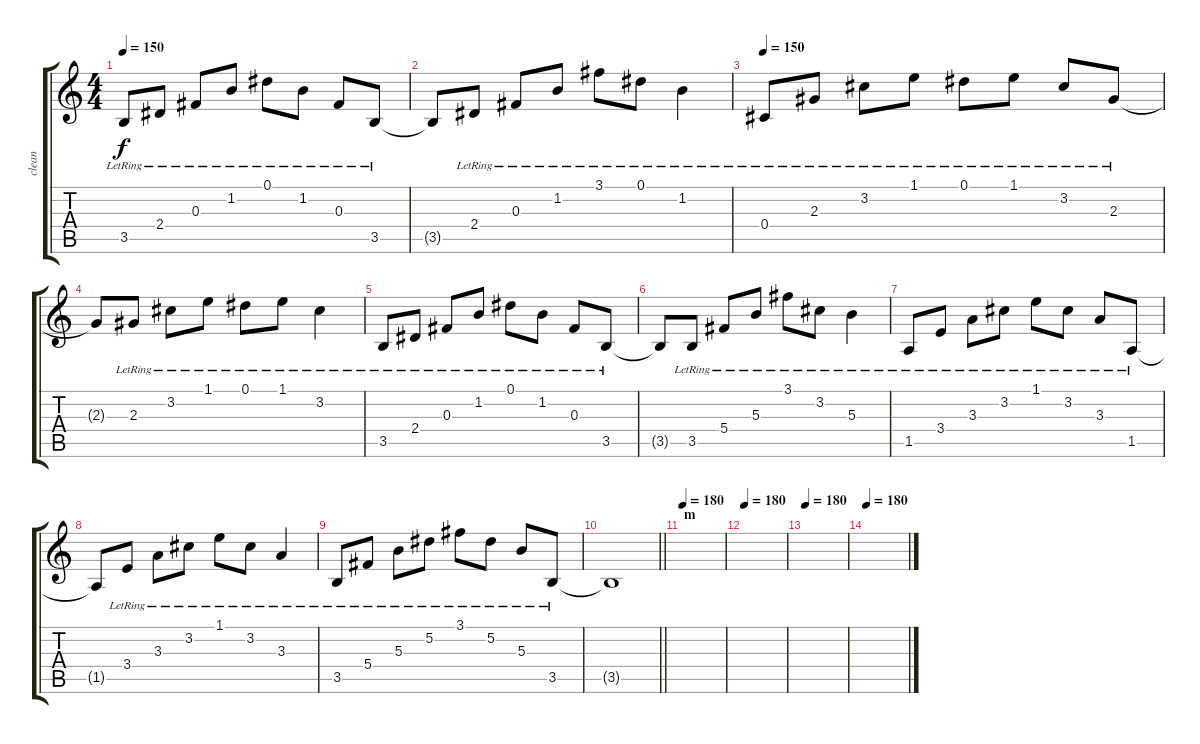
\track ("clean" "clean") {instrument acousticguitarsteel}
\staff {score tabs}
\tuning (Eb4 Bb3 Gb3 Db3 Ab2 Eb2) {hide}
\ts (4 4)
\tempo 150
\clef g2
\ks c
3.5{lr}.8{dy f} 2.4{lr}.8 0.3{lr}.8 1.2{lr}.8 0.1{lr}.8 1.2{lr}.8 0.3{lr}.8 3.5{lr}.8 |
3.5{t}.8 2.4{lr}.8 0.3{lr}.8 1.2{lr}.8 3.1{lr}.8 0.1{lr}.8 1.2{lr}.4 |
\tempo 150
0.4{lr}.8 2.3{lr}.8 3.2{lr}.8 1.1{lr}.8 0.1{lr}.8 1.1{lr}.8 3.2{lr}.8 2.3{lr}.8 |
2.3{t}.8 2.3{lr}.8 3.2{lr}.8 1.1{lr}.8 0.1{lr}.8 1.1{lr}.8 3.2{lr}.4 |
3.5{lr}.8 2.4{lr}.8 0.3{lr}.8 1.2{lr}.8 0.1{lr}.8 1.2{lr}.8 0.3{lr}.8 3.5{lr}.8 |
3.5{t}.8 3.5{lr}.8 5.4{lr}.8 5.3{lr}.8 3.1{lr}.8 3.2{lr}.8 5.3{lr}.4 |
1.5{lr}.8 3.4{lr}.8 3.3{lr}.8 3.2{lr}.8 1.1{lr}.8 3.2{lr}.8 3.3{lr}.8 1.5{lr}.8 |
1.5{t}.8 3.4{lr}.8 3.3{lr}.8 3.2{lr}.8 1.1{lr}.8 3.2{lr}.8 3.3{lr}.4 |
3.5{lr}.8 5.4{lr}.8 5.3{lr}.8 5.2{lr}.8 3.1{lr}.8 5.2{lr}.8 5.3{lr}.8 3.5{lr}.8 |
\barLineRight lightlight
3.5{t}.1 |
\section ("" "m")
\tempo 180
|
\tempo 180
|
\tempo 180
|
\tempo 180
